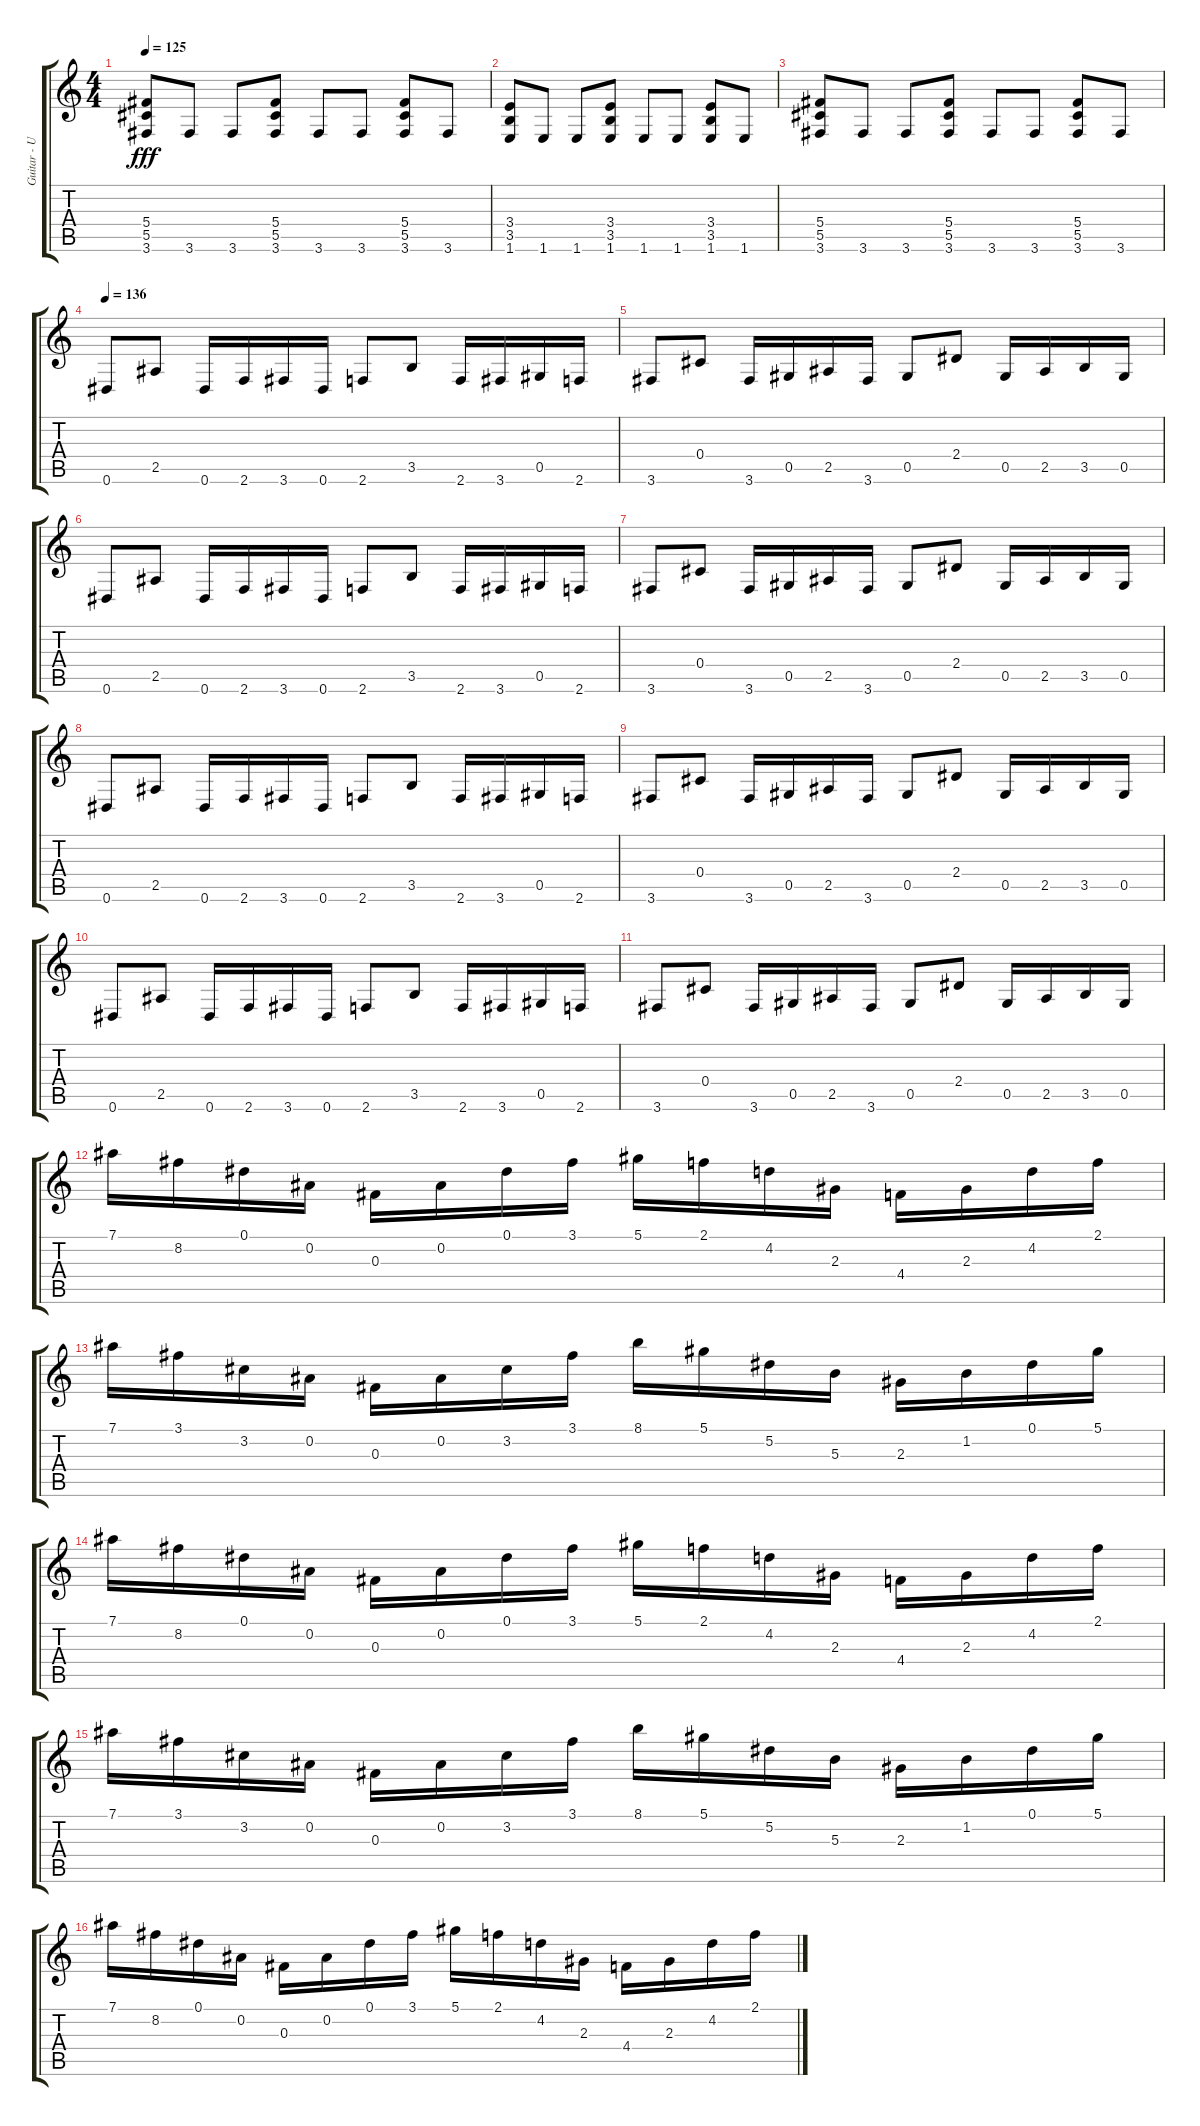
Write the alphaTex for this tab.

\track ("Guitar - Uriy Melisov" "Guitar - U") {instrument distortionguitar}
\staff {score tabs}
\tuning (Eb4 Bb3 Gb3 Db3 Ab2 Eb2) {hide}
\ts (4 4)
\tempo 125
\clef g2
\ks c
(5.4 5.5 3.6).8{dy fff} 3.6.8 3.6.8 (5.4 5.5 3.6).8 3.6.8 3.6.8 (5.4 5.5 3.6).8 3.6.8 |
(3.4 3.5 1.6).8 1.6.8 1.6.8 (3.4 3.5 1.6).8 1.6.8 1.6.8 (3.4 3.5 1.6).8 1.6.8 |
(5.4 5.5 3.6).8 3.6.8 3.6.8 (5.4 5.5 3.6).8 3.6.8 3.6.8 (5.4 5.5 3.6).8 3.6.8 |
\tempo 136
0.6.8 2.5.8 0.6.16 2.6.16 3.6.16 0.6.16 2.6.8 3.5.8 2.6.16 3.6.16 0.5.16 2.6.16 |
3.6.8 0.4.8 3.6.16 0.5.16 2.5.16 3.6.16 0.5.8 2.4.8 0.5.16 2.5.16 3.5.16 0.5.16 |
0.6.8 2.5.8 0.6.16 2.6.16 3.6.16 0.6.16 2.6.8 3.5.8 2.6.16 3.6.16 0.5.16 2.6.16 |
3.6.8 0.4.8 3.6.16 0.5.16 2.5.16 3.6.16 0.5.8 2.4.8 0.5.16 2.5.16 3.5.16 0.5.16 |
0.6.8 2.5.8 0.6.16 2.6.16 3.6.16 0.6.16 2.6.8 3.5.8 2.6.16 3.6.16 0.5.16 2.6.16 |
3.6.8 0.4.8 3.6.16 0.5.16 2.5.16 3.6.16 0.5.8 2.4.8 0.5.16 2.5.16 3.5.16 0.5.16 |
0.6.8 2.5.8 0.6.16 2.6.16 3.6.16 0.6.16 2.6.8 3.5.8 2.6.16 3.6.16 0.5.16 2.6.16 |
3.6.8 0.4.8 3.6.16 0.5.16 2.5.16 3.6.16 0.5.8 2.4.8 0.5.16 2.5.16 3.5.16 0.5.16 |
7.1.16 8.2.16 0.1.16 0.2.16 0.3.16 0.2.16 0.1.16 3.1.16 5.1.16 2.1.16 4.2.16 2.3.16 4.4.16 2.3.16 4.2.16 2.1.16 |
7.1.16 3.1.16 3.2.16 0.2.16 0.3.16 0.2.16 3.2.16 3.1.16 8.1.16 5.1.16 5.2.16 5.3.16 2.3.16 1.2.16 0.1.16 5.1.16 |
7.1.16 8.2.16 0.1.16 0.2.16 0.3.16 0.2.16 0.1.16 3.1.16 5.1.16 2.1.16 4.2.16 2.3.16 4.4.16 2.3.16 4.2.16 2.1.16 |
7.1.16 3.1.16 3.2.16 0.2.16 0.3.16 0.2.16 3.2.16 3.1.16 8.1.16 5.1.16 5.2.16 5.3.16 2.3.16 1.2.16 0.1.16 5.1.16 |
7.1.16 8.2.16 0.1.16 0.2.16 0.3.16 0.2.16 0.1.16 3.1.16 5.1.16 2.1.16 4.2.16 2.3.16 4.4.16 2.3.16 4.2.16 2.1.16
